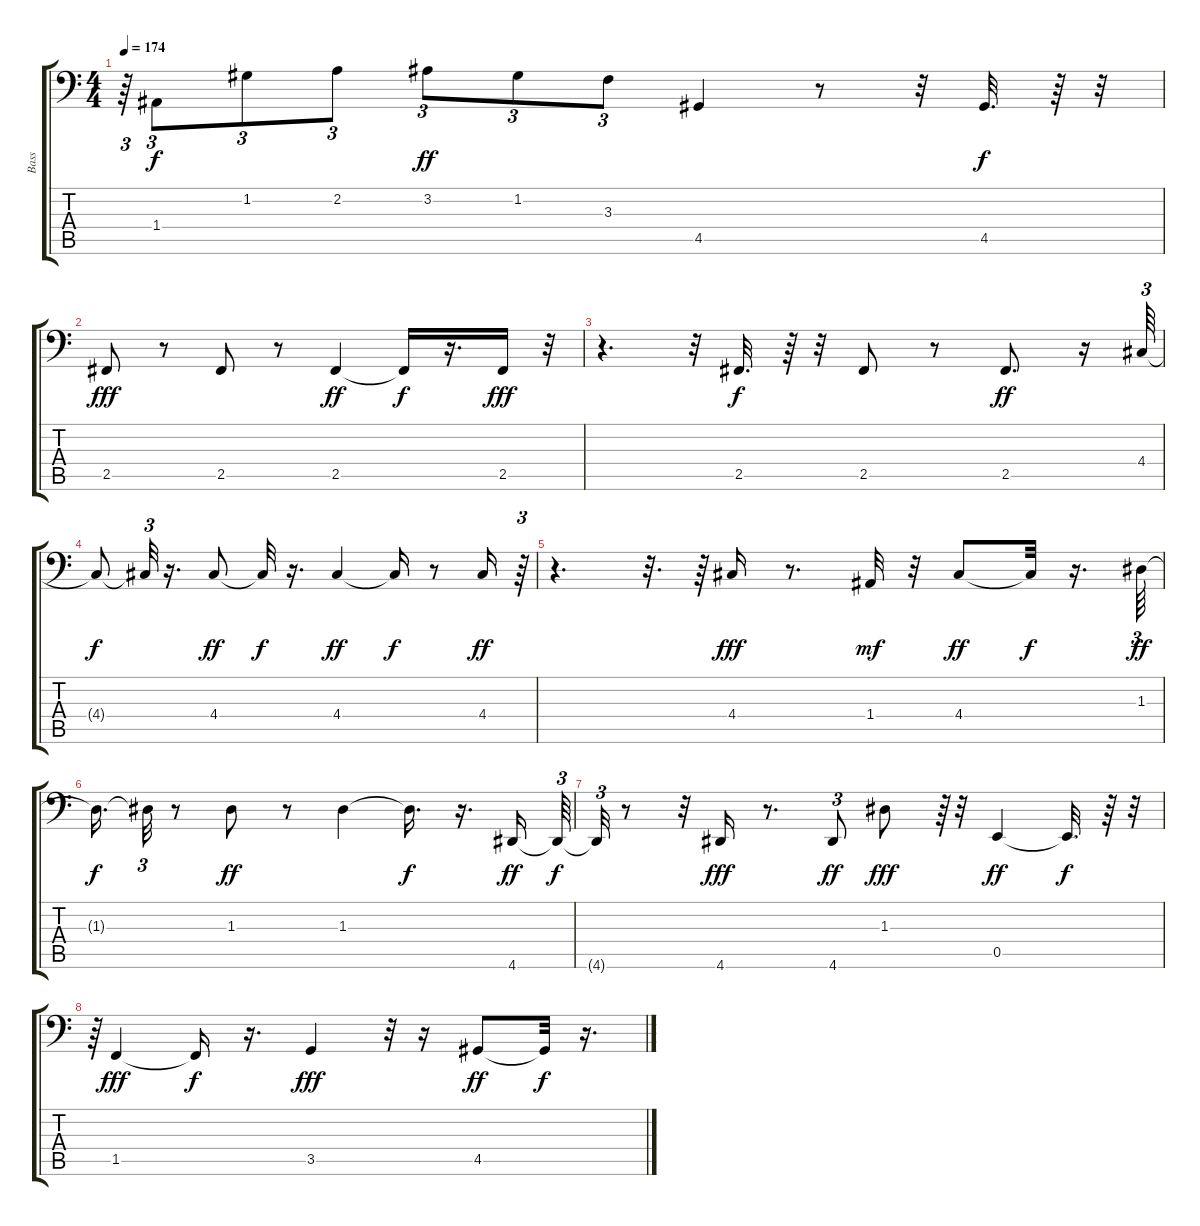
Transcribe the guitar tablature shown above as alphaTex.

\track ("Bass" "Bass") {instrument slapbass2}
\staff {score tabs}
\tuning (C3 G2 D2 A1 E1 B0) {hide}
\ts (4 4)
\tempo 174
\clef f4
\ks c
r.64{tu (3 2) dy f} 1.4.8{tu (3 2)} 1.2.8{tu (3 2)} 2.2.8{tu (3 2)} 3.2.8{tu (3 2) dy ff} 1.2.8{tu (3 2)} 3.3.8{tu (3 2)} 4.5.4 r.8 r.32 4.5.32{d dy f} r.64 r.32 |
2.5.8{dy fff} r.8 2.5.8 r.8 2.5.4{dy ff} 2.5{t}.16{dy f} r.16{d} 2.5.16{dy fff} r.32 |
r.4{d} r.32 2.5.32{d dy f} r.64 r.32 2.5.8 r.8 2.5.8{d dy ff} r.16 4.4.64{tu (3 2)} |
4.4{t}.8{dy f} 4.4{t}.32{tu (3 2)} r.16{d} 4.4.8{dy ff} 4.4{t}.32{dy f} r.16{d} 4.4.4{dy ff} 4.4{t}.16{dy f} r.8 4.4.16{dy ff} r.64{tu (3 2)} |
r.4{d} r.32{d} r.64 4.4.16{dy fff} r.8{d} 1.4.32{dy mf} r.32 4.4.8{dy ff} 4.4{t}.32{dy f} r.16{d} 1.3.64{tu (3 2) dy ff} |
1.3{t}.16{d dy f} 1.3{t}.32{tu (3 2)} r.8 1.3.8{dy ff} r.8 1.3.4 1.3{t}.16{d dy f} r.16{d} 4.6.16{dy ff} 4.6{t}.64{tu (3 2) dy f} |
4.6{t}.32{tu (3 2)} r.8 r.32 4.6.16{dy fff} r.8{d} 4.6.8{tu (3 2) dy ff} 1.3.8{dy fff} r.64{tu (3 2)} r.32 0.5.4{dy ff} 0.5{t}.32{d dy f} r.64 r.32{tu (3 2)} |
r.64{tu (3 2)} 1.5.4{dy fff} 1.5{t}.16{dy f} r.16{d} 3.5.4{dy fff} r.32{tu (3 2)} r.16 4.5.8{dy ff} 4.5{t}.32{dy f} r.16{d}
